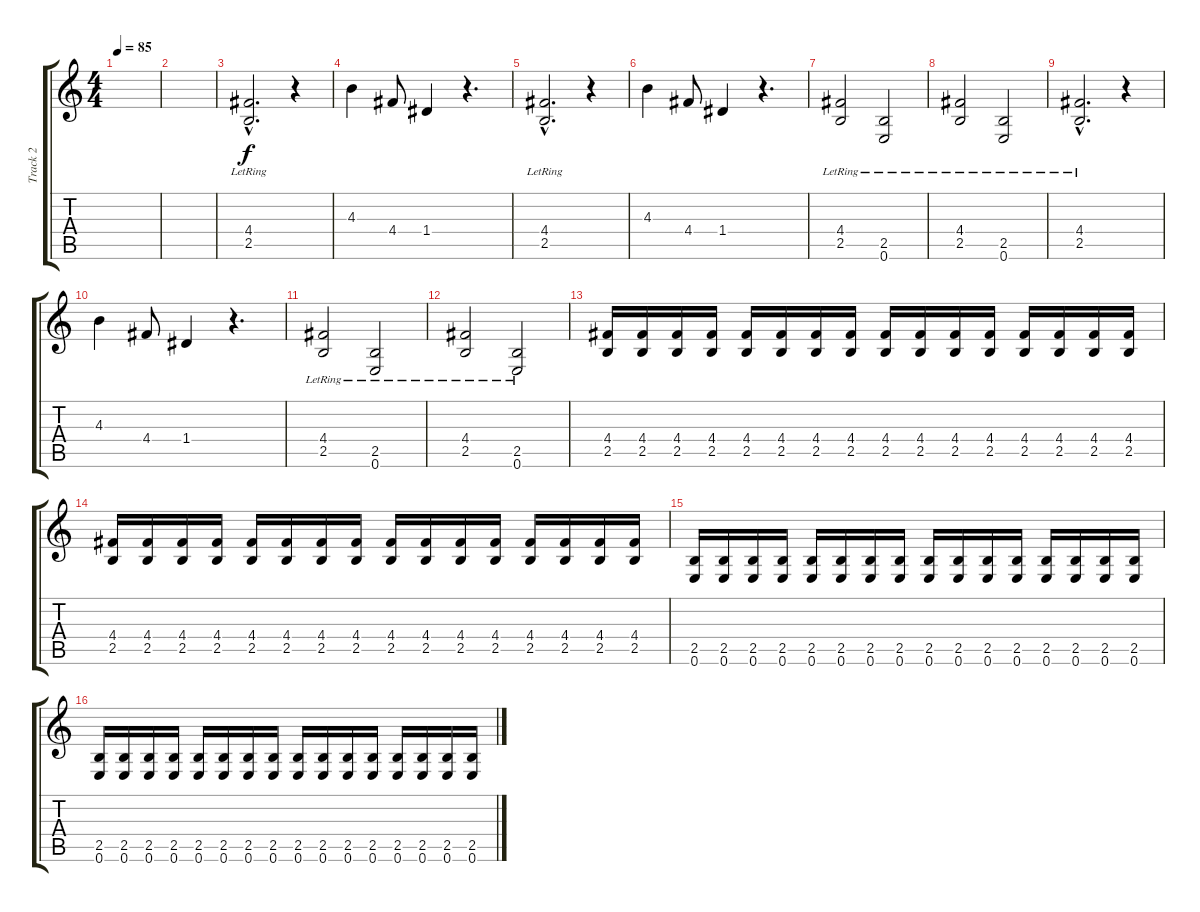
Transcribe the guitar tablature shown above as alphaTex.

\track ("Track 2" "Track 2") {instrument overdrivenguitar}
\staff {score tabs}
\tuning (E4 B3 G3 D3 A2 E2) {hide}
\ts (4 4)
\tempo 85
\clef g2
\ks c
|
|
(4.4{hac lr} 2.5{hac lr}).2{d} r.4 |
4.3.4 4.4.8 1.4.4 r.4{d} |
(4.4{hac lr} 2.5{hac lr}).2{d} r.4 |
4.3.4 4.4.8 1.4.4 r.4{d} |
(4.4{lr} 2.5{lr}).2 (2.5{lr} 0.6{lr}).2 |
(4.4{lr} 2.5{lr}).2 (2.5{lr} 0.6{lr}).2 |
(4.4{hac lr} 2.5{hac lr}).2{d} r.4 |
4.3.4 4.4.8 1.4.4 r.4{d} |
(4.4{lr} 2.5{lr}).2 (2.5{lr} 0.6{lr}).2 |
(4.4{lr} 2.5{lr}).2 (2.5{lr} 0.6{lr}).2 |
(4.4 2.5).16 (4.4 2.5).16 (4.4 2.5).16 (4.4 2.5).16 (4.4 2.5).16 (4.4 2.5).16 (4.4 2.5).16 (4.4 2.5).16 (4.4 2.5).16 (4.4 2.5).16 (4.4 2.5).16 (4.4 2.5).16 (4.4 2.5).16 (4.4 2.5).16 (4.4 2.5).16 (4.4 2.5).16 |
(4.4 2.5).16 (4.4 2.5).16 (4.4 2.5).16 (4.4 2.5).16 (4.4 2.5).16 (4.4 2.5).16 (4.4 2.5).16 (4.4 2.5).16 (4.4 2.5).16 (4.4 2.5).16 (4.4 2.5).16 (4.4 2.5).16 (4.4 2.5).16 (4.4 2.5).16 (4.4 2.5).16 (4.4 2.5).16 |
(2.5 0.6).16 (2.5 0.6).16 (2.5 0.6).16 (2.5 0.6).16 (2.5 0.6).16 (2.5 0.6).16 (2.5 0.6).16 (2.5 0.6).16 (2.5 0.6).16 (2.5 0.6).16 (2.5 0.6).16 (2.5 0.6).16 (2.5 0.6).16 (2.5 0.6).16 (2.5 0.6).16 (2.5 0.6).16 |
(2.5 0.6).16 (2.5 0.6).16 (2.5 0.6).16 (2.5 0.6).16 (2.5 0.6).16 (2.5 0.6).16 (2.5 0.6).16 (2.5 0.6).16 (2.5 0.6).16 (2.5 0.6).16 (2.5 0.6).16 (2.5 0.6).16 (2.5 0.6).16 (2.5 0.6).16 (2.5 0.6).16 (2.5 0.6).16
